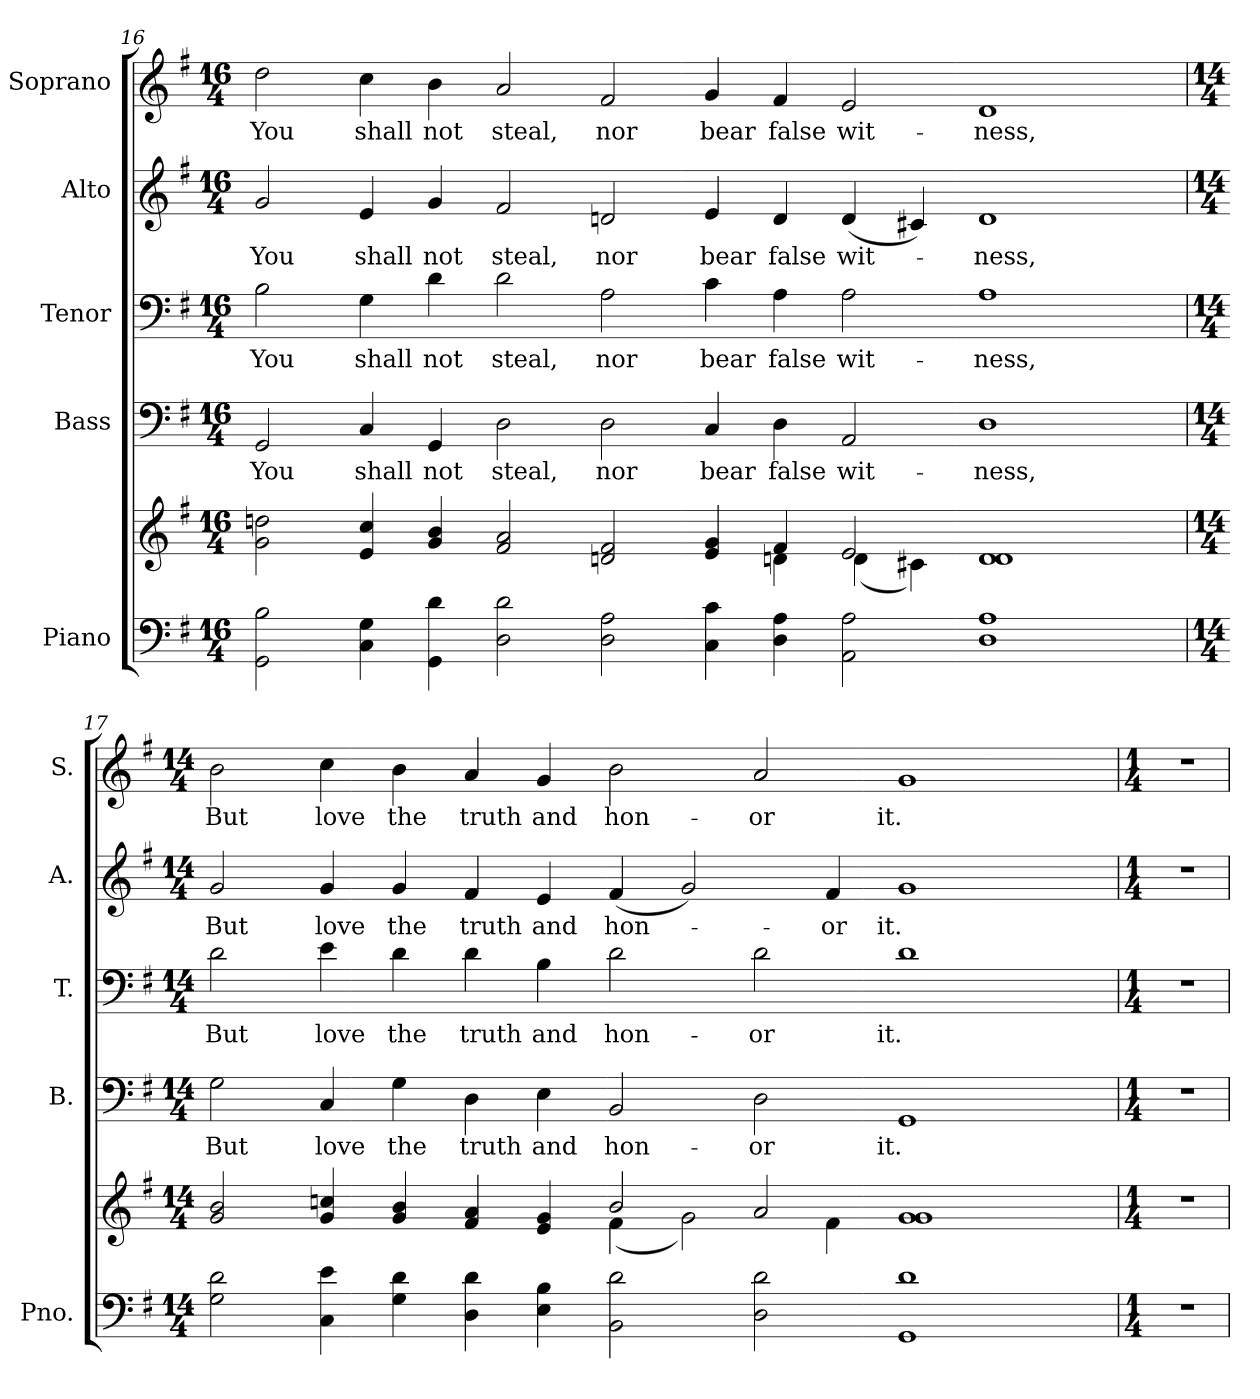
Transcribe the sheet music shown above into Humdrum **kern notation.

**kern	**kern	**kern	**text	**kern	**text	**kern	**text	**kern	**text
*part5	*part5	*part4	*part4	*part3	*part3	*part2	*part2	*part1	*part1
*staff6	*staff5	*staff4	*staff4	*staff3	*staff3	*staff2	*staff2	*staff1	*staff1
*I"Piano	*	*I"Bass	*	*I"Tenor	*	*I"Alto	*	*I"Soprano	*
*I'Pno.	*	*I'B.	*	*I'T.	*	*I'A.	*	*I'S.	*
*clefF4	*clefG2	*clefF4	*	*clefF4	*	*clefG2	*	*clefG2	*
*k[f#]	*k[f#]	*k[f#]	*	*k[f#]	*	*k[f#]	*	*k[f#]	*
*G:	*G:	*G:	*	*G:	*	*G:	*	*G:	*
*M16/4	*M16/4	*M16/4	*	*M16/4	*	*M16/4	*	*M16/4	*
=16	=16	=16	=16	=16	=16	=16	=16	=16	=16
*	*^	*	*	*	*	*	*	*	*
!	!	!	!	!LO:LY:b:color=#000000	!	!	!	!	!	!
!	!	!	!	!	!	!LO:LY:b:color=#000000	!	!	!	!
!	!	!	!	!	!	!	!	!LO:LY:b:color=#000000	!	!
!	!	!	!	!	!	!	!	!	!	!LO:LY:b:color=#000000
2GGi\ 2Bi	2gi\ 2ddni	1ryy	2GGi/	You	2Bi\	You	2gi/	You	2ddi\	You
!	!	!	!	!LO:LY:b:color=#000000	!	!	!	!	!	!
!	!	!	!	!	!	!LO:LY:b:color=#000000	!	!	!	!
!	!	!	!	!	!	!	!	!LO:LY:b:color=#000000	!	!
!	!	!	!	!	!	!	!	!	!	!LO:LY:b:color=#000000
4Ci\ 4Gi	4ei/ 4cci	.	4Ci/	shall	4Gi\	shall	4ei/	shall	4cci\	shall
!	!	!	!	!LO:LY:b:color=#000000	!	!	!	!	!	!
!	!	!	!	!	!	!LO:LY:b:color=#000000	!	!	!	!
!	!	!	!	!	!	!	!	!LO:LY:b:color=#000000	!	!
!	!	!	!	!	!	!	!	!	!	!LO:LY:b:color=#000000
4GGi\ 4di	4gi/ 4bi	.	4GGi/	not	4di\	not	4gi/	not	4bi\	not
!	!	!	!	!LO:LY:b:color=#000000	!	!	!	!	!	!
!	!	!	!	!	!	!LO:LY:b:color=#000000	!	!	!	!
!	!	!	!	!	!	!	!	!LO:LY:b:color=#000000	!	!
!	!	!	!	!	!	!	!	!	!	!LO:LY:b:color=#000000
2Di\ 2di	2f#i/ 2ai	2ryy	2Di\	steal,	2di\	steal,	2f#i/	steal,	2ai/	steal,
!	!	!	!	!LO:LY:b:color=#000000	!	!	!	!	!	!
!	!	!	!	!	!	!LO:LY:b:color=#000000	!	!	!	!
!	!	!	!	!	!	!	!	!LO:LY:b:color=#000000	!	!
!	!	!	!	!	!	!	!	!	!	!LO:LY:b:color=#000000
2Di\ 2Ai	2dni/ 2f#i	2ryy	2Di\	nor	2Ai\	nor	2dni/	nor	2f#i/	nor
!	!	!	!	!LO:LY:b:color=#000000	!	!	!	!	!	!
!	!	!	!	!	!	!LO:LY:b:color=#000000	!	!	!	!
!	!	!	!	!	!	!	!	!LO:LY:b:color=#000000	!	!
!	!	!	!	!	!	!	!	!	!	!LO:LY:b:color=#000000
4Ci\ 4ci	4ei/ 4gi	4ryy	4Ci/	bear	4ci\	bear	4ei/	bear	4gi/	bear
!	!	!	!	!LO:LY:b:color=#000000	!	!	!	!	!	!
!	!	!	!	!	!	!LO:LY:b:color=#000000	!	!	!	!
!	!	!	!	!	!	!	!	!LO:LY:b:color=#000000	!	!
!	!	!	!	!	!	!	!	!	!	!LO:LY:b:color=#000000
4Di\ 4Ai	4f#i/	4dni\	4Di\	false	4Ai\	false	4di/	false	4f#i/	false
!	!	!	!	!LO:LY:b:color=#000000	!	!	!	!	!	!
!	!	!	!	!	!	!LO:LY:b:color=#000000	!	!	!	!
!	!	!	!	!	!	!	!	!LO:LY:b:color=#000000	!	!
!	!	!	!	!	!	!	!	!	!	!LO:LY:b:color=#000000
2AAi\ 2Ai	2ei/	(4di\	2AAi/	wit-	2Ai\	wit-	(4di/	wit-	2ei/	wit-
.	.	4c#Xi\)	.	.	.	.	4c#Xi/)	.	.	.
!	!	!	!	!LO:LY:b:color=#000000	!	!	!	!	!	!
!	!	!	!	!	!	!LO:LY:b:color=#000000	!	!	!	!
!	!	!	!	!	!	!	!	!LO:LY:b:color=#000000	!	!
!	!	!	!	!	!	!	!	!	!	!LO:LY:b:color=#000000
1Di 1Ai	1di 1di	2ryy	1Di	-ness,	1Ai	-ness,	1di	-ness,	1di	-ness,
.	.	2ryy	.	.	.	.	.	.	.	.
!!LO:PB:g=z
=17	=17	=17	=17	=17	=17	=17	=17	=17	=17	=17
*M14/4	*M14/4	*	*M14/4	*	*M14/4	*	*M14/4	*	*M14/4	*
!	!	!	!	!LO:LY:b:color=#000000	!	!	!	!	!	!
!	!	!	!	!	!	!LO:LY:b:color=#000000	!	!	!	!
!	!	!	!	!	!	!	!	!LO:LY:b:color=#000000	!	!
!	!	!	!	!	!	!	!	!	!	!LO:LY:b:color=#000000
2Gi\ 2di	2gi/ 2bi	1ryy	2Gi\	But	2di\	But	2gi/	But	2bi\	But
!	!	!	!	!LO:LY:b:color=#000000	!	!	!	!	!	!
!	!	!	!	!	!	!LO:LY:b:color=#000000	!	!	!	!
!	!	!	!	!	!	!	!	!LO:LY:b:color=#000000	!	!
!	!	!	!	!	!	!	!	!	!	!LO:LY:b:color=#000000
4Ci\ 4ei	4gi/ 4ccni	.	4Ci/	love	4ei\	love	4gi/	love	4cci\	love
!	!	!	!	!LO:LY:b:color=#000000	!	!	!	!	!	!
!	!	!	!	!	!	!LO:LY:b:color=#000000	!	!	!	!
!	!	!	!	!	!	!	!	!LO:LY:b:color=#000000	!	!
!	!	!	!	!	!	!	!	!	!	!LO:LY:b:color=#000000
4Gi\ 4di	4gi/ 4bi	.	4Gi\	the	4di\	the	4gi/	the	4bi\	the
!	!	!	!	!LO:LY:b:color=#000000	!	!	!	!	!	!
!	!	!	!	!	!	!LO:LY:b:color=#000000	!	!	!	!
!	!	!	!	!	!	!	!	!LO:LY:b:color=#000000	!	!
!	!	!	!	!	!	!	!	!	!	!LO:LY:b:color=#000000
4Di\ 4di	4f#i/ 4ai	2ryy	4Di\	truth	4di\	truth	4f#i/	truth	4ai/	truth
!	!	!	!	!LO:LY:b:color=#000000	!	!	!	!	!	!
!	!	!	!	!	!	!LO:LY:b:color=#000000	!	!	!	!
!	!	!	!	!	!	!	!	!LO:LY:b:color=#000000	!	!
!	!	!	!	!	!	!	!	!	!	!LO:LY:b:color=#000000
4Ei\ 4Bi	4ei/ 4gi	.	4Ei\	and	4Bi\	and	4ei/	and	4gi/	and
!	!	!	!	!LO:LY:b:color=#000000	!	!	!	!	!	!
!	!	!	!	!	!	!LO:LY:b:color=#000000	!	!	!	!
!	!	!	!	!	!	!	!	!LO:LY:b:color=#000000	!	!
!	!	!	!	!	!	!	!	!	!	!LO:LY:b:color=#000000
2BBi\ 2di	2bi/	(4f#i\	2BBi/	hon-	2di\	hon-	(4f#i/	hon-	2bi\	hon-
.	.	2gi\)	.	.	.	.	2gi/)	.	.	.
!	!	!	!	!LO:LY:b:color=#000000	!	!	!	!	!	!
!	!	!	!	!	!	!LO:LY:b:color=#000000	!	!	!	!
!	!	!	!	!	!	!	!	!	!	!LO:LY:b:color=#000000
2Di\ 2di	2ai/	.	2Di\	-or	2di\	-or	.	.	2ai/	-or
!	!	!	!	!	!	!	!	!LO:LY:b:color=#000000	!	!
.	.	4f#i\	.	.	.	.	4f#i/	-or	.	.
!	!	!	!	!LO:LY:b:color=#000000	!	!	!	!	!	!
!	!	!	!	!	!	!LO:LY:b:color=#000000	!	!	!	!
!	!	!	!	!	!	!	!	!LO:LY:b:color=#000000	!	!
!	!	!	!	!	!	!	!	!	!	!LO:LY:b:color=#000000
1GGi 1di	1gi 1gi	2ryy	1GGi	it.	1di	it.	1gi	it.	1gi	it.
.	.	2ryy	.	.	.	.	.	.	.	.
*	*v	*v	*	*	*	*	*	*	*	*
=18	=18	=18	=18	=18	=18	=18	=18	=18	=18
*M1/4	*M1/4	*M1/4	*	*M1/4	*	*M1/4	*	*M1/4	*
*	*^	*	*	*	*	*	*	*	*
!LO:N:vis=1	!LO:N:vis=1	!	!LO:N:vis=1	!	!LO:N:vis=1	!	!LO:N:vis=1	!	!LO:N:vis=1	!
*	*v	*v	*	*	*	*	*	*	*	*
4r	4r	4r	.	4r	.	4r	.	4r	.
=	=	=	=	=	=	=	=	=	=
*-	*-	*-	*-	*-	*-	*-	*-	*-	*-
